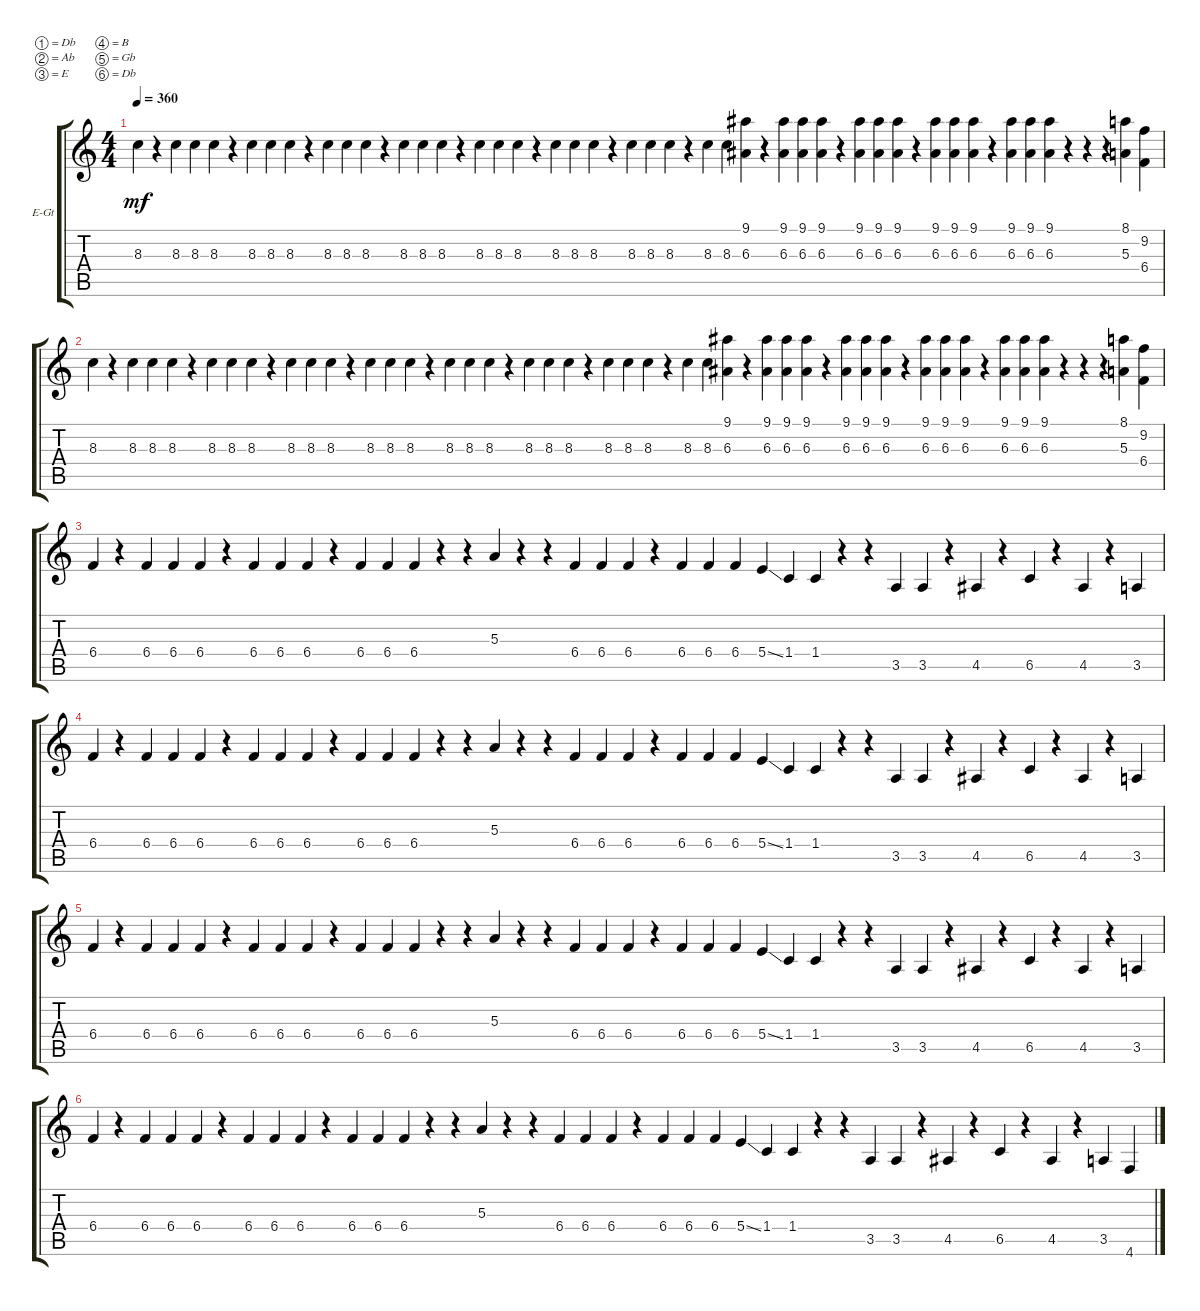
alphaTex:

\defaultSystemsLayout 4
\bracketExtendMode groupsimilarinstruments
\firstSystemTrackNameOrientation horizontal
\otherSystemsTrackNameOrientation horizontal
\track ("Electric Guitar" "E-Gt") {instrument electricguitarclean}
\staff {score tabs}
\tuning (Db4 Ab3 E3 B2 Gb2 Db2)
\ts (4 4)
\tempo 360
\clef g2
\ks c
8.3.4{dy mf} r.4 8.3.4 8.3.4 8.3.4 r.4 8.3.4 8.3.4 8.3.4 r.4 8.3.4 8.3.4 8.3.4 r.4 8.3.4 8.3.4 8.3.4 r.4 8.3.4 8.3.4 8.3.4 r.4 8.3.4 8.3.4 8.3.4 r.4 8.3.4 8.3.4 8.3.4 r.4 8.3.4 8.3.4 (6.3 9.1).4 r.4 (6.3 9.1).4 (6.3 9.1).4 (6.3 9.1).4 r.4 (6.3 9.1).4 (6.3 9.1).4 (6.3 9.1).4 r.4 (6.3 9.1).4 (6.3 9.1).4 (6.3 9.1).4 r.4 (6.3 9.1).4 (6.3 9.1).4 (6.3 9.1).4 r.4 r.4 r.4 (5.3 8.1).4 (6.4 9.2).4 |
8.3.4 r.4 8.3.4 8.3.4 8.3.4 r.4 8.3.4 8.3.4 8.3.4 r.4 8.3.4 8.3.4 8.3.4 r.4 8.3.4 8.3.4 8.3.4 r.4 8.3.4 8.3.4 8.3.4 r.4 8.3.4 8.3.4 8.3.4 r.4 8.3.4 8.3.4 8.3.4 r.4 8.3.4 8.3.4 (6.3 9.1).4 r.4 (6.3 9.1).4 (6.3 9.1).4 (6.3 9.1).4 r.4 (6.3 9.1).4 (6.3 9.1).4 (6.3 9.1).4 r.4 (6.3 9.1).4 (6.3 9.1).4 (6.3 9.1).4 r.4 (6.3 9.1).4 (6.3 9.1).4 (6.3 9.1).4 r.4 r.4 r.4 (5.3 8.1).4 (6.4 9.2).4 |
6.4.4 r.4 6.4.4 6.4.4 6.4.4 r.4 6.4.4 6.4.4 6.4.4 r.4 6.4.4 6.4.4 6.4.4 r.4 r.4 5.3.4 r.4 r.4 6.4.4 6.4.4 6.4.4 r.4 6.4.4 6.4.4 6.4.4 5.4{ss}.4 1.4.4 1.4.4 r.4 r.4 3.5.4 3.5.4 r.4 4.5.4 r.4 6.5.4 r.4 4.5.4 r.4 3.5.4 |
6.4.4 r.4 6.4.4 6.4.4 6.4.4 r.4 6.4.4 6.4.4 6.4.4 r.4 6.4.4 6.4.4 6.4.4 r.4 r.4 5.3.4 r.4 r.4 6.4.4 6.4.4 6.4.4 r.4 6.4.4 6.4.4 6.4.4 5.4{ss}.4 1.4.4 1.4.4 r.4 r.4 3.5.4 3.5.4 r.4 4.5.4 r.4 6.5.4 r.4 4.5.4 r.4 3.5.4 |
6.4.4 r.4 6.4.4 6.4.4 6.4.4 r.4 6.4.4 6.4.4 6.4.4 r.4 6.4.4 6.4.4 6.4.4 r.4 r.4 5.3.4 r.4 r.4 6.4.4 6.4.4 6.4.4 r.4 6.4.4 6.4.4 6.4.4 5.4{ss}.4 1.4.4 1.4.4 r.4 r.4 3.5.4 3.5.4 r.4 4.5.4 r.4 6.5.4 r.4 4.5.4 r.4 3.5.4 |
6.4.4 r.4 6.4.4 6.4.4 6.4.4 r.4 6.4.4 6.4.4 6.4.4 r.4 6.4.4 6.4.4 6.4.4 r.4 r.4 5.3.4 r.4 r.4 6.4.4 6.4.4 6.4.4 r.4 6.4.4 6.4.4 6.4.4 5.4{ss}.4 1.4.4 1.4.4 r.4 r.4 3.5.4 3.5.4 r.4 4.5.4 r.4 6.5.4 r.4 4.5.4 r.4 3.5.4 4.6.4
